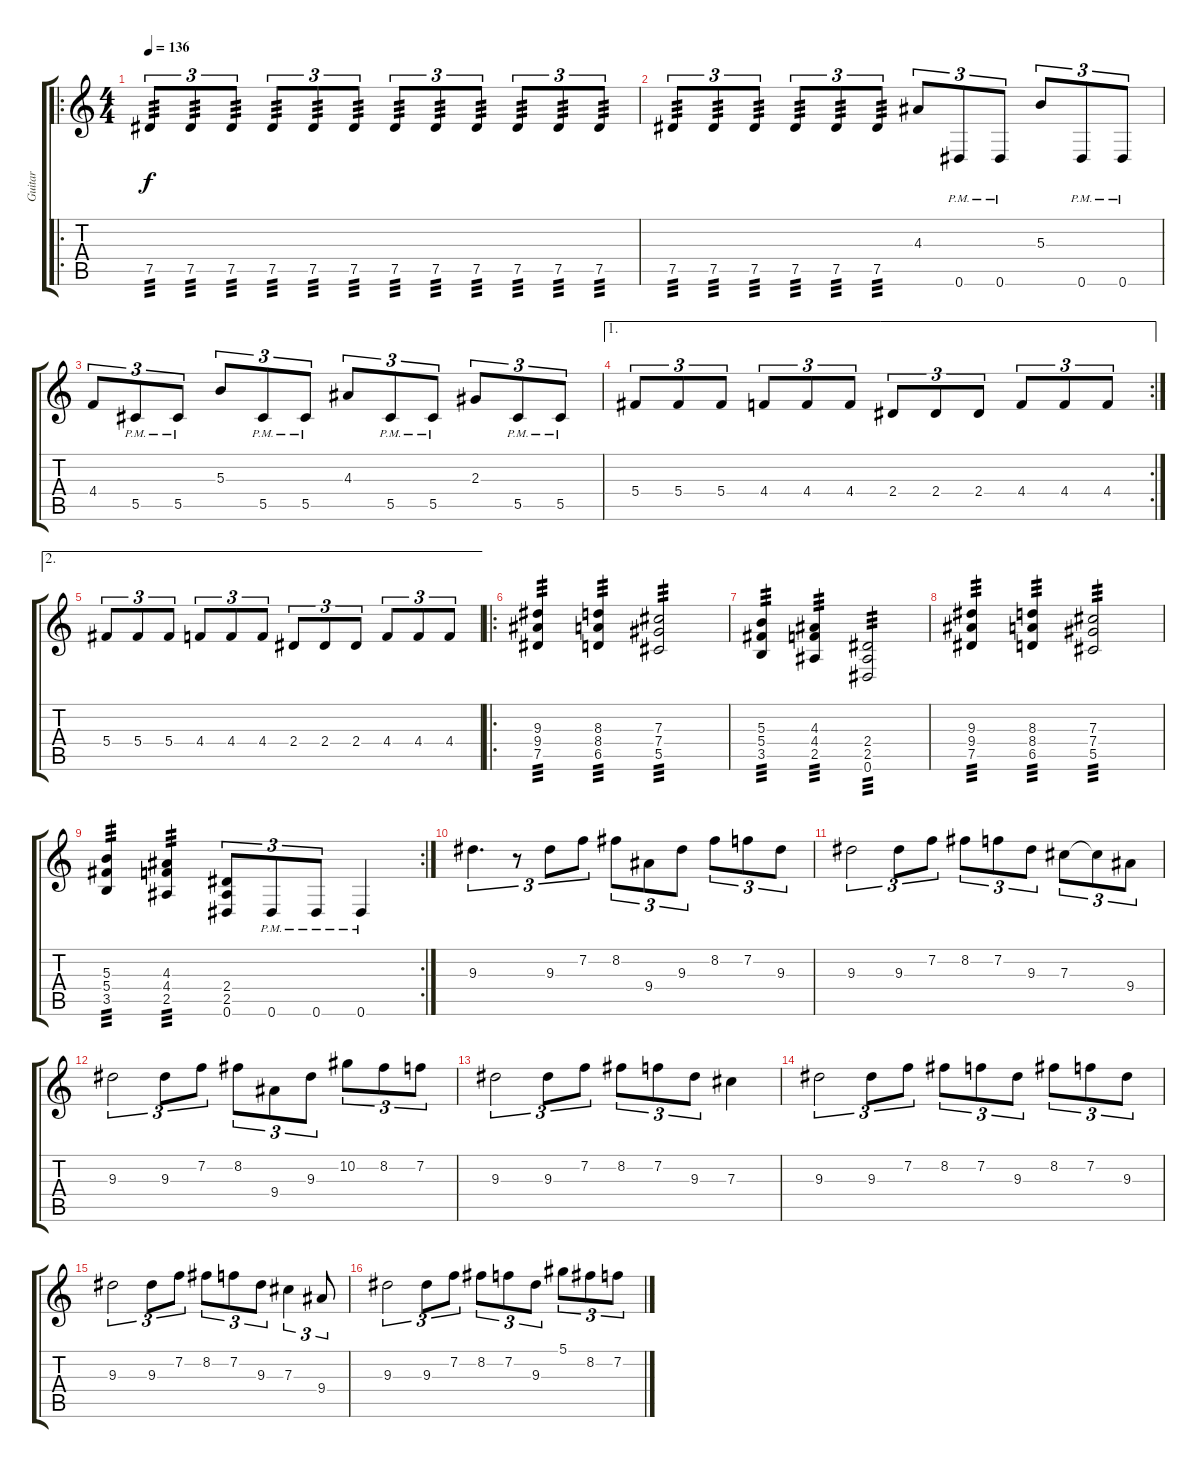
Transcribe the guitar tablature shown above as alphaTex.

\track ("Guitar" "Guitar") {instrument distortionguitar}
\staff {score tabs}
\tuning (Eb4 Bb3 Gb3 Db3 Ab2 Eb2) {hide}
\ro
\ts (4 4)
\tempo 136
\clef g2
\ks c
7.5.8{tu (3 2) tp 3 dy f} 7.5.8{tu (3 2) tp 3} 7.5.8{tu (3 2) tp 3} 7.5.8{tu (3 2) tp 3} 7.5.8{tu (3 2) tp 3} 7.5.8{tu (3 2) tp 3} 7.5.8{tu (3 2) tp 3} 7.5.8{tu (3 2) tp 3} 7.5.8{tu (3 2) tp 3} 7.5.8{tu (3 2) tp 3} 7.5.8{tu (3 2) tp 3} 7.5.8{tu (3 2) tp 3} |
7.5.8{tu (3 2) tp 3} 7.5.8{tu (3 2) tp 3} 7.5.8{tu (3 2) tp 3} 7.5.8{tu (3 2) tp 3} 7.5.8{tu (3 2) tp 3} 7.5.8{tu (3 2) tp 3} 4.3.8{tu (3 2)} 0.6{pm}.8{tu (3 2)} 0.6{pm}.8{tu (3 2)} 5.3.8{tu (3 2)} 0.6{pm}.8{tu (3 2)} 0.6{pm}.8{tu (3 2)} |
4.4.8{tu (3 2)} 5.5{pm}.8{tu (3 2)} 5.5{pm}.8{tu (3 2)} 5.3.8{tu (3 2)} 5.5{pm}.8{tu (3 2)} 5.5{pm}.8{tu (3 2)} 4.3.8{tu (3 2)} 5.5{pm}.8{tu (3 2)} 5.5{pm}.8{tu (3 2)} 2.3.8{tu (3 2)} 5.5{pm}.8{tu (3 2)} 5.5{pm}.8{tu (3 2)} |
\ae 1
\rc 2
5.4.8{tu (3 2)} 5.4.8{tu (3 2)} 5.4.8{tu (3 2)} 4.4.8{tu (3 2)} 4.4.8{tu (3 2)} 4.4.8{tu (3 2)} 2.4.8{tu (3 2)} 2.4.8{tu (3 2)} 2.4.8{tu (3 2)} 4.4.8{tu (3 2)} 4.4.8{tu (3 2)} 4.4.8{tu (3 2)} |
\ae 2
5.4.8{tu (3 2)} 5.4.8{tu (3 2)} 5.4.8{tu (3 2)} 4.4.8{tu (3 2)} 4.4.8{tu (3 2)} 4.4.8{tu (3 2)} 2.4.8{tu (3 2)} 2.4.8{tu (3 2)} 2.4.8{tu (3 2)} 4.4.8{tu (3 2)} 4.4.8{tu (3 2)} 4.4.8{tu (3 2)} |
\ro
(9.3 9.4 7.5).4{tp 3} (8.3 8.4 6.5).4{tp 3} (7.3 7.4 5.5).2{tp 3} |
(5.3 5.4 3.5).4{tp 3} (4.3 4.4 2.5).4{tp 3} (2.4 2.5 0.6).2{tp 3} |
(9.3 9.4 7.5).4{tp 3} (8.3 8.4 6.5).4{tp 3} (7.3 7.4 5.5).2{tp 3} |
\rc 2
(5.3 5.4 3.5).4{tp 3} (4.3 4.4 2.5).4{tp 3} (2.4 2.5 0.6).8{tu (3 2)} 0.6{pm}.8{tu (3 2)} 0.6{pm}.8{tu (3 2)} 0.6{pm}.4 |
9.3.4{d tu (3 2)} r.8{tu (3 2)} 9.3.8{tu (3 2)} 7.2.8{tu (3 2)} 8.2.8{tu (3 2)} 9.4.8{tu (3 2)} 9.3.8{tu (3 2)} 8.2.8{tu (3 2)} 7.2.8{tu (3 2)} 9.3.8{tu (3 2)} |
9.3.2{tu (3 2)} 9.3.8{tu (3 2)} 7.2.8{tu (3 2)} 8.2.8{tu (3 2)} 7.2.8{tu (3 2)} 9.3.8{tu (3 2)} 7.3.8{tu (3 2)} 7.3{t}.8{tu (3 2)} 9.4.8{tu (3 2)} |
9.3.2{tu (3 2)} 9.3.8{tu (3 2)} 7.2.8{tu (3 2)} 8.2.8{tu (3 2)} 9.4.8{tu (3 2)} 9.3.8{tu (3 2)} 10.2.8{tu (3 2)} 8.2.8{tu (3 2)} 7.2.8{tu (3 2)} |
9.3.2{tu (3 2)} 9.3.8{tu (3 2)} 7.2.8{tu (3 2)} 8.2.8{tu (3 2)} 7.2.8{tu (3 2)} 9.3.8{tu (3 2)} 7.3.4 |
9.3.2{tu (3 2)} 9.3.8{tu (3 2)} 7.2.8{tu (3 2)} 8.2.8{tu (3 2)} 7.2.8{tu (3 2)} 9.3.8{tu (3 2)} 8.2.8{tu (3 2)} 7.2.8{tu (3 2)} 9.3.8{tu (3 2)} |
9.3.2{tu (3 2)} 9.3.8{tu (3 2)} 7.2.8{tu (3 2)} 8.2.8{tu (3 2)} 7.2.8{tu (3 2)} 9.3.8{tu (3 2)} 7.3.4{tu (3 2)} 9.4.8{tu (3 2)} |
9.3.2{tu (3 2)} 9.3.8{tu (3 2)} 7.2.8{tu (3 2)} 8.2.8{tu (3 2)} 7.2.8{tu (3 2)} 9.3.8{tu (3 2)} 5.1.8{tu (3 2)} 8.2.8{tu (3 2)} 7.2.8{tu (3 2)}
